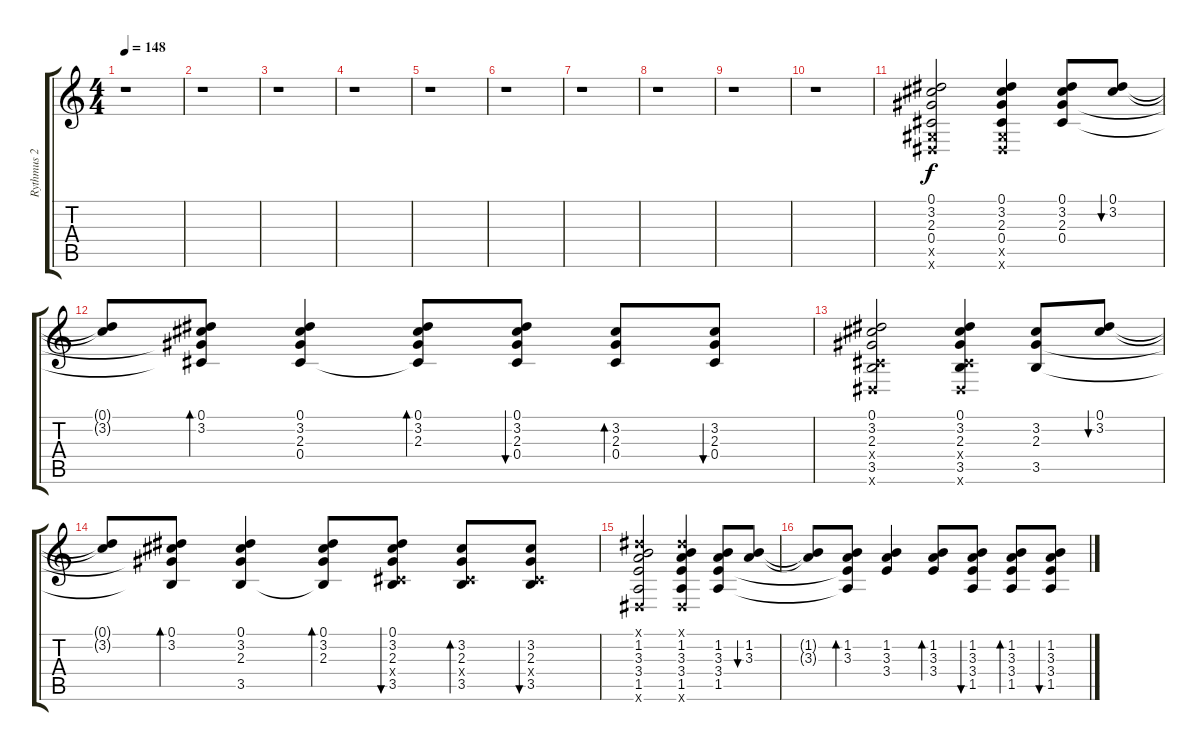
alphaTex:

\track ("Rythmus 2 " "Rythmus 2 ") {instrument acousticguitarsteel}
\staff {score tabs}
\tuning (Eb4 Bb3 Gb3 Db3 Ab2 Eb2) {hide}
\ts (4 4)
\tempo 148
\clef g2
\ks c
r.1{dy f} |
r.1 |
r.1 |
r.1 |
r.1 |
r.1 |
r.1 |
r.1 |
r.1 |
r.1 |
(0.1 3.2 2.3 0.4 0.5{x} 0.6{x}).2 (0.1 3.2 2.3 0.4 0.5{x} 0.6{x}).4 (0.1 3.2 2.3 0.4).8 (0.1 3.2).8{bu 30} |
(0.1{t} 3.2{t}).8 (0.1 3.2 2.3{t} 0.4{t}).8{bd 30} (0.1 3.2 2.3 0.4).4 (0.1 3.2 2.3 0.4{t}).8{bd 30} (0.1 3.2 2.3 0.4).8{bu 30} (3.2 2.3 0.4).8{bd 30} (3.2 2.3 0.4).8{bu 30} |
(0.1 3.2 2.3 0.4{x} 3.5 0.6{x}).2 (0.1 3.2 2.3 0.4{x} 3.5 0.6{x}).4 (3.2 2.3 3.5).8 (0.1 3.2).8{bu 30} |
(0.1{t} 3.2{t}).8 (0.1 3.2 2.3{t} 3.5{t}).8{bd 30} (0.1 3.2 2.3 3.5).4 (0.1 3.2 2.3 3.5{t}).8{bd 30} (0.1 3.2 2.3 0.4{x} 3.5).8{bu 30} (3.2 2.3 0.4{x} 3.5).8{bd 30} (3.2 2.3 0.4{x} 3.5).8{bu 30} |
(0.1{x} 1.2 3.3 3.4 1.5 0.6{x}).2 (0.1{x} 1.2 3.3 3.4 1.5 0.6{x}).4 (1.2 3.3 3.4 1.5).8 (1.2 3.3).8{bu 30} |
(1.2{t} 3.3{t}).8 (1.2 3.3 3.4{t} 1.5{t}).8{bd 30} (1.2 3.3 3.4).4 (1.2 3.3 3.4).8{bd 30} (1.2 3.3 3.4 1.5).8{bu 30} (1.2 3.3 3.4 1.5).8{bd 30} (1.2 3.3 3.4 1.5).8{bu 30}
